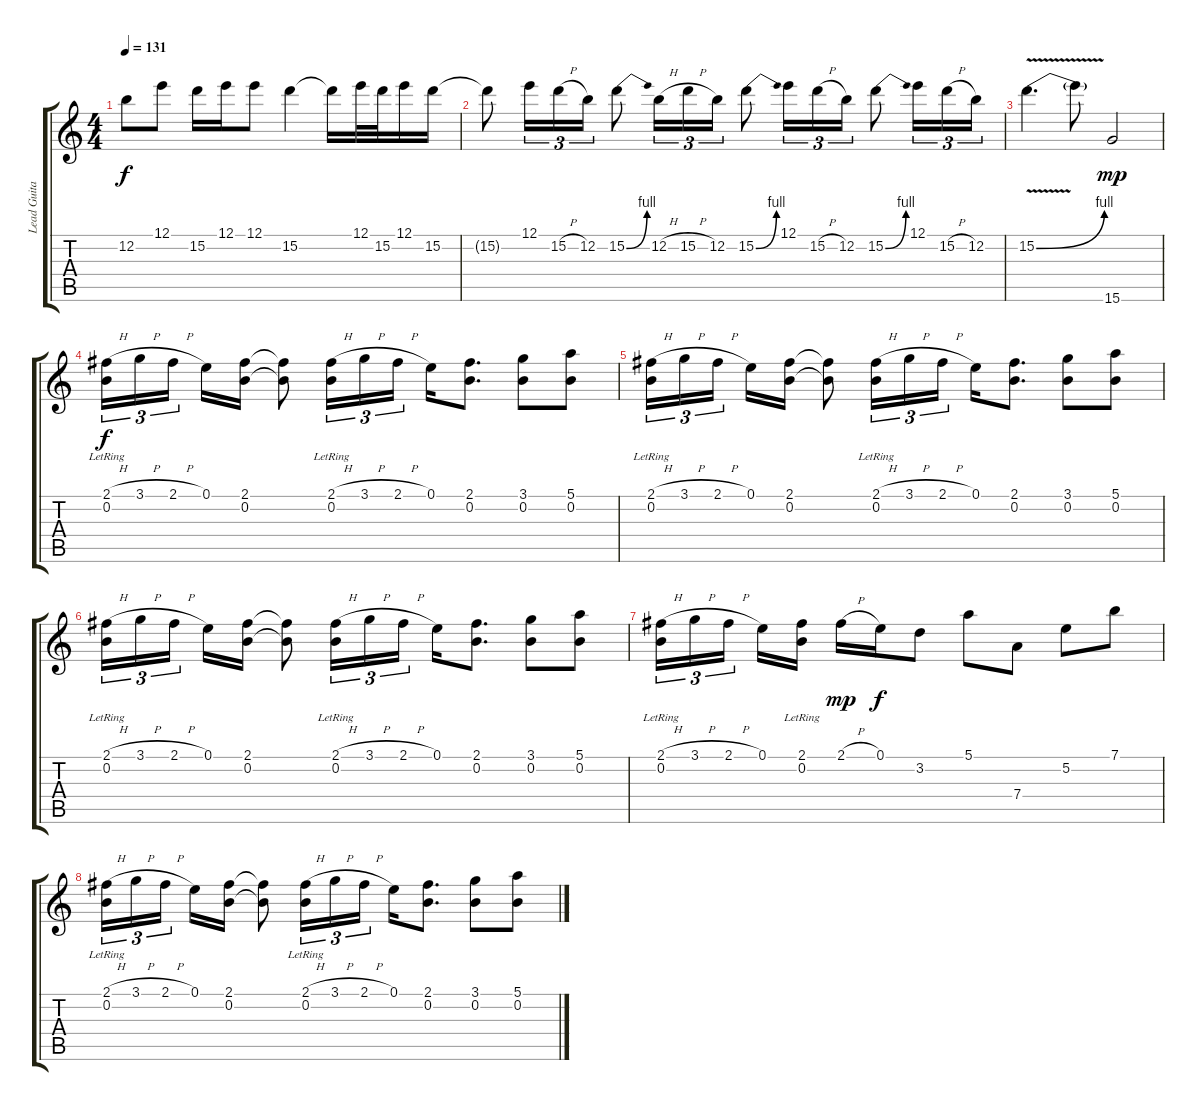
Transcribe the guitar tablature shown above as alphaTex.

\track ("Lead Guitar" "Lead Guita") {instrument distortionguitar}
\staff {score tabs}
\tuning (E4 B3 G3 D3 A2 E2) {hide}
\ts (4 4)
\tempo 131
\clef g2
\ks c
12.2.8{dy f} 12.1.8 15.2.16 12.1.16 12.1.8 15.2.4 15.2{t}.16 12.1.32 15.2.32 12.1.16 15.2.16 |
15.2{t}.8 12.1.16{tu (3 2)} 15.2{h}.16{tu (3 2)} 12.2.16{tu (3 2)} 15.2{be (bend 0 0 60 4)}.8 12.2{h}.16{tu (3 2)} 15.2{h}.16{tu (3 2)} 12.2.16{tu (3 2)} 15.2{be (bend 0 0 60 4)}.8 12.1.16{tu (3 2)} 15.2{h}.16{tu (3 2)} 12.2.16{tu (3 2)} 15.2{be (bend 0 0 60 4)}.8 12.1.16{tu (3 2)} 15.2{h}.16{tu (3 2)} 12.2.16{tu (3 2)} |
15.2{be (bend 0 0 60 4) v}.4{d} 15.2{t}.8 15.6.2{dy mp} |
(2.1{h} 0.2{lr}).16{tu (3 2) dy f} 3.1{h}.16{tu (3 2)} 2.1{h}.16{tu (3 2) beam splitsecondary} 0.1.16 (2.1 0.2).16 (2.1{t} 0.2{t}).8 (2.1{h} 0.2{lr}).16{tu (3 2)} 3.1{h}.16{tu (3 2)} 2.1{h}.16{tu (3 2)} 0.1.16 (2.1 0.2).8{d} (3.1 0.2).8 (5.1 0.2).8 |
(2.1{h} 0.2{lr}).16{tu (3 2)} 3.1{h}.16{tu (3 2)} 2.1{h}.16{tu (3 2) beam splitsecondary} 0.1.16 (2.1 0.2).16 (2.1{t} 0.2{t}).8 (2.1{h} 0.2{lr}).16{tu (3 2)} 3.1{h}.16{tu (3 2)} 2.1{h}.16{tu (3 2)} 0.1.16 (2.1 0.2).8{d} (3.1 0.2).8 (5.1 0.2).8 |
(2.1{h} 0.2{lr}).16{tu (3 2)} 3.1{h}.16{tu (3 2)} 2.1{h}.16{tu (3 2) beam splitsecondary} 0.1.16 (2.1 0.2).16 (2.1{t} 0.2{t}).8 (2.1{h} 0.2{lr}).16{tu (3 2)} 3.1{h}.16{tu (3 2)} 2.1{h}.16{tu (3 2)} 0.1.16 (2.1 0.2).8{d} (3.1 0.2).8 (5.1 0.2).8 |
(2.1{h} 0.2{lr}).16{tu (3 2)} 3.1{h}.16{tu (3 2)} 2.1{h}.16{tu (3 2) beam splitsecondary} 0.1.16 (2.1 0.2{lr}).16 2.1{h}.16{dy mp} 0.1.16{dy f} 3.2.8 5.1.8 7.4.8 5.2.8 7.1.8 |
(2.1{h} 0.2{lr}).16{tu (3 2)} 3.1{h}.16{tu (3 2)} 2.1{h}.16{tu (3 2) beam splitsecondary} 0.1.16 (2.1 0.2).16 (2.1{t} 0.2{t}).8 (2.1{h} 0.2{lr}).16{tu (3 2)} 3.1{h}.16{tu (3 2)} 2.1{h}.16{tu (3 2)} 0.1.16 (2.1 0.2).8{d} (3.1 0.2).8 (5.1 0.2).8
